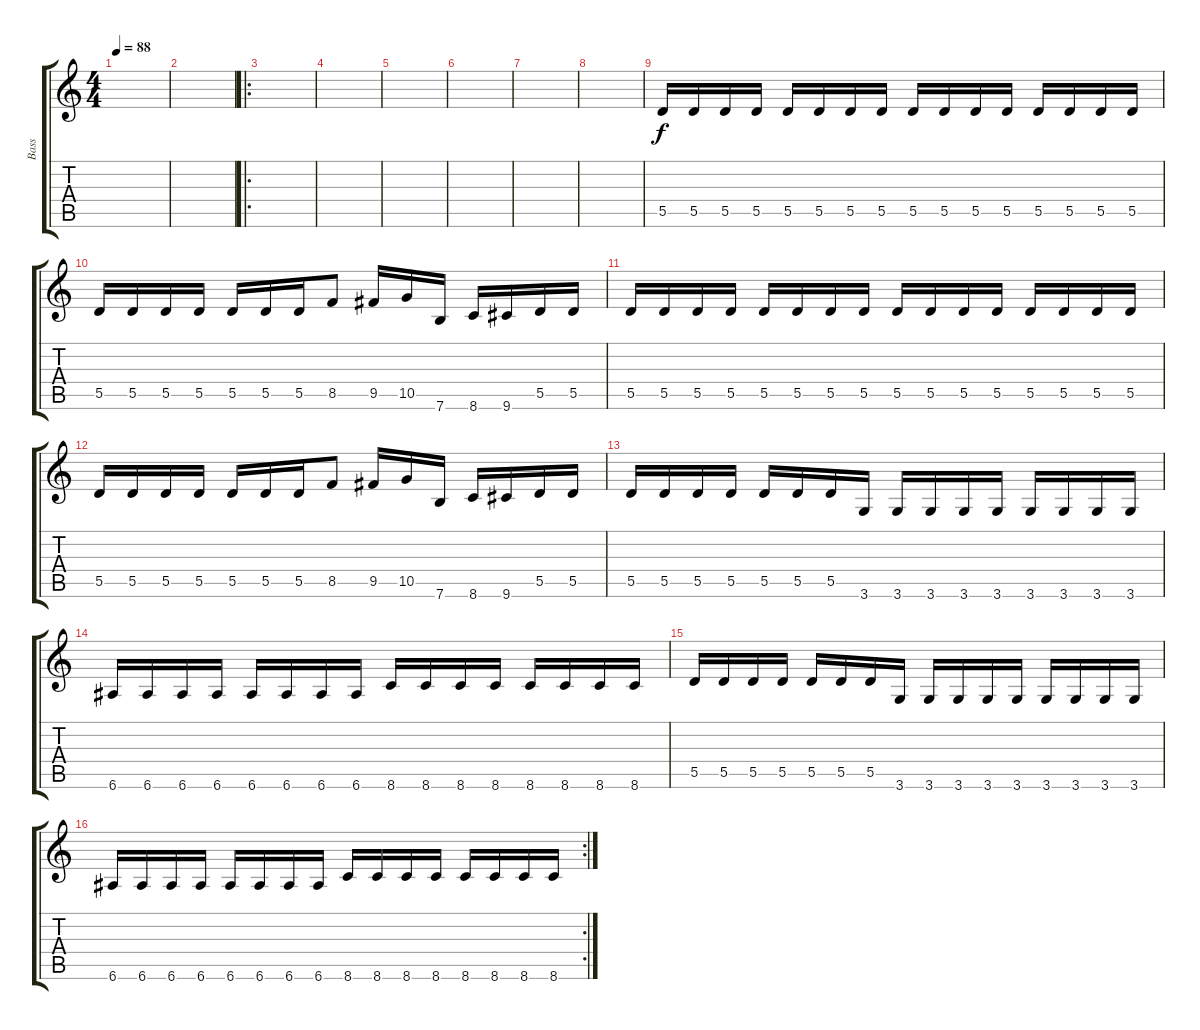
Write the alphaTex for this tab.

\track ("Bass" "Bass") {instrument acousticbass}
\staff {score tabs}
\tuning (E4 B3 G3 D3 A2 E2) {hide}
\ts (4 4)
\tempo 88
\clef g2
\ks c
|
|
\ro
|
|
|
|
|
|
5.5.16 5.5.16 5.5.16 5.5.16 5.5.16 5.5.16 5.5.16 5.5.16 5.5.16 5.5.16 5.5.16 5.5.16 5.5.16 5.5.16 5.5.16 5.5.16 |
5.5.16 5.5.16 5.5.16 5.5.16 5.5.16 5.5.16 5.5.16 8.5.8 9.5.16 10.5.16 7.6.16 8.6.16 9.6.16 5.5.16 5.5.16 |
5.5.16 5.5.16 5.5.16 5.5.16 5.5.16 5.5.16 5.5.16 5.5.16 5.5.16 5.5.16 5.5.16 5.5.16 5.5.16 5.5.16 5.5.16 5.5.16 |
5.5.16 5.5.16 5.5.16 5.5.16 5.5.16 5.5.16 5.5.16 8.5.8 9.5.16 10.5.16 7.6.16 8.6.16 9.6.16 5.5.16 5.5.16 |
5.5.16 5.5.16 5.5.16 5.5.16 5.5.16 5.5.16 5.5.16 3.6.16 3.6.16 3.6.16 3.6.16 3.6.16 3.6.16 3.6.16 3.6.16 3.6.16 |
6.6.16 6.6.16 6.6.16 6.6.16 6.6.16 6.6.16 6.6.16 6.6.16 8.6.16 8.6.16 8.6.16 8.6.16 8.6.16 8.6.16 8.6.16 8.6.16 |
5.5.16 5.5.16 5.5.16 5.5.16 5.5.16 5.5.16 5.5.16 3.6.16 3.6.16 3.6.16 3.6.16 3.6.16 3.6.16 3.6.16 3.6.16 3.6.16 |
\rc 2
6.6.16 6.6.16 6.6.16 6.6.16 6.6.16 6.6.16 6.6.16 6.6.16 8.6.16 8.6.16 8.6.16 8.6.16 8.6.16 8.6.16 8.6.16 8.6.16
